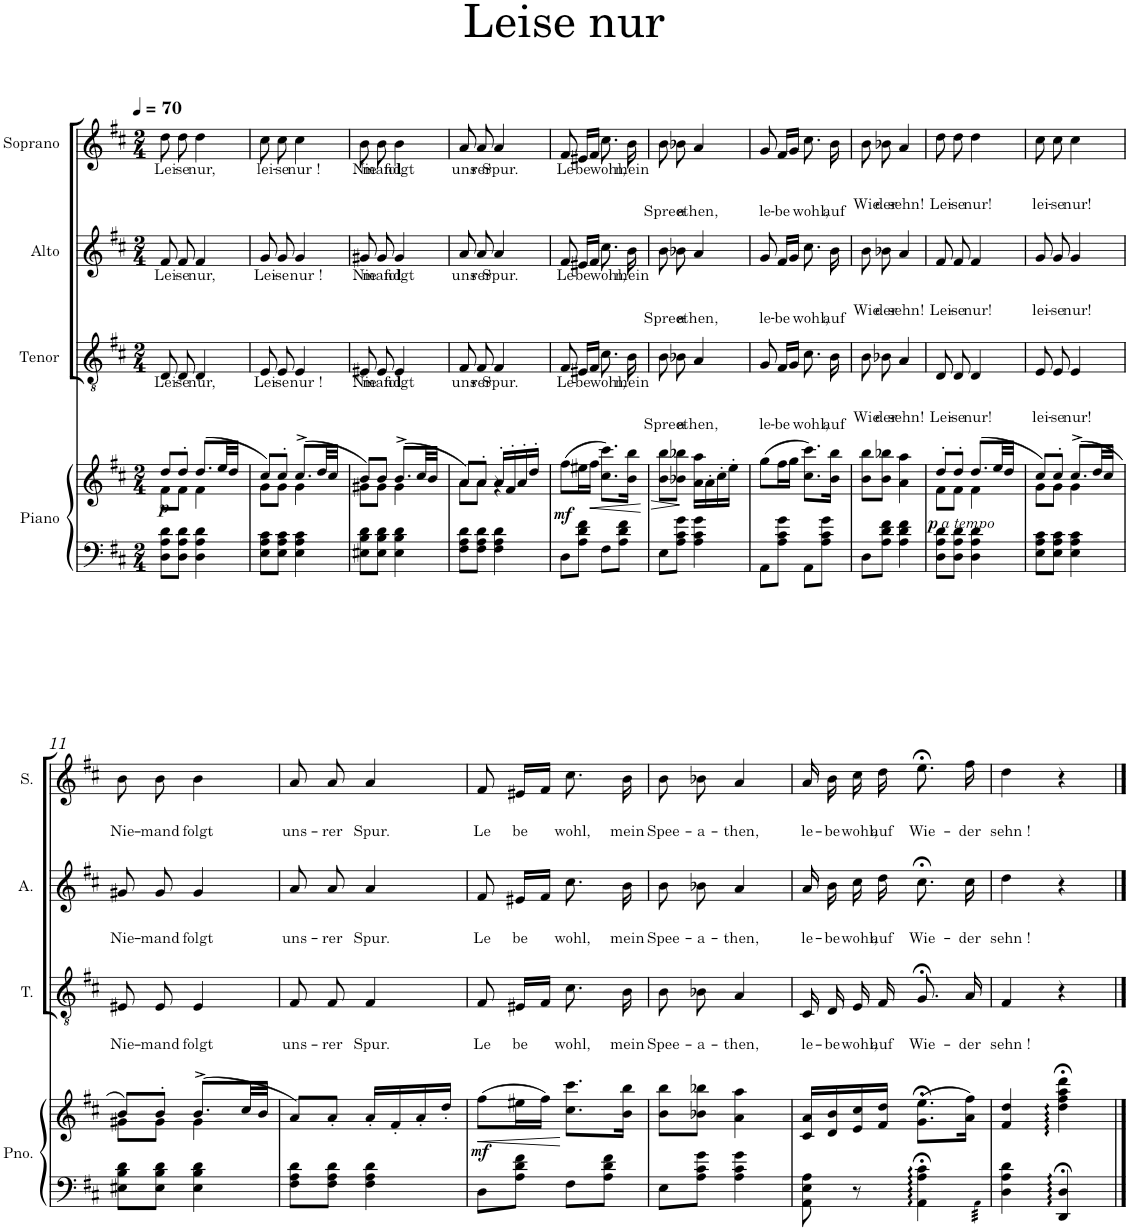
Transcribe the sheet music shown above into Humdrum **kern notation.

**kern	**kern	**dynam	**kern	**text	**text	**kern	**text	**text	**kern	**text	**text
*part4	*part4	*part4	*part3	*part3	*part3	*part2	*part2	*part2	*part1	*part1	*part1
*staff5	*staff4	*staff4/5	*staff3	*staff3	*staff3	*staff2	*staff2	*staff2	*staff1	*staff1	*staff1
*I"Piano	*	*	*I"Tenor	*	*	*I"Alto	*	*	*I"Soprano	*	*
*I'Pno.	*	*	*I'T.	*	*	*I'A.	*	*	*I'S.	*	*
*clefF4	*clefG2	*	*clefGv2	*	*	*clefG2	*	*	*clefG2	*	*
*k[f#c#]	*k[f#c#]	*	*k[f#c#]	*	*	*k[f#c#]	*	*	*k[f#c#]	*	*
*M2/4	*M2/4	*	*M2/4	*	*	*M2/4	*	*	*M2/4	*	*
*MM70	*MM70	*	*MM70	*	*	*MM70	*	*	*MM70	*	*
=1	=1	=1	=1	=1	=1	=1	=1	=1	=1	=1	=1
*	*^	*	*	*	*	*	*	*	*	*	*
!	!	!	!LO:DY:b	!	!LO:LY:b	!	!	!LO:LY:b	!	!	!LO:LY:b	!
8D\ 8A\ 8d\L	8dd/L	8f#\L	p	8D/	Lei-	.	8f#/	Lei-	.	8dd\	Lei-	.
!	!	!	!	!	!LO:LY:b	!	!	!LO:LY:b	!	!	!LO:LY:b	!
8D\ 8A\ 8d\J	8dd'/J	8f#\J	.	8D/	-se	.	8f#/	-se	.	8dd\	-se	.
!	!	!	!	!	!LO:LY:b	!	!	!LO:LY:b	!	!	!LO:LY:b	!
4D\ 4A\ 4d\	(8.dd/L	4f#\	.	4D/	nur,	.	4f#/	nur,	.	4dd\	nur,	.
.	32ee/LL	.	.	.	.	.	.	.	.	.	.	.
.	32dd/JJJ	.	.	.	.	.	.	.	.	.	.	.
=2	=2	=2	=2	=2	=2	=2	=2	=2	=2	=2	=2	=2
!	!	!	!	!	!LO:LY:b	!	!	!LO:LY:b	!	!	!LO:LY:b	!
8E\ 8A\ 8c#\L	8cc#/L)	8g\L	.	8E/	Lei-	.	8g/	Lei-	.	8cc#\	lei-	.
!	!	!	!	!	!LO:LY:b	!	!	!LO:LY:b	!	!	!LO:LY:b	!
8E\ 8A\ 8c#\J	8cc#'/J	8g\J	.	8E/	-se	.	8g/	-se	.	8cc#\	-se	.
!	!	!	!	!	!LO:LY:b	!	!	!LO:LY:b	!	!	!LO:LY:b	!
4E\ 4A\ 4c#\	(8.cc#^/L	4g\	.	4E/	nur !	.	4g/	nur !	.	4cc#\	nur !	.
.	32dd/LL	.	.	.	.	.	.	.	.	.	.	.
.	32cc#/JJJ	.	.	.	.	.	.	.	.	.	.	.
=3	=3	=3	=3	=3	=3	=3	=3	=3	=3	=3	=3	=3
!	!	!	!	!	!LO:LY:b	!	!	!LO:LY:b	!	!	!LO:LY:b	!
8E#X\ 8B\ 8d\L	8b/L)	8g#X\L	.	8E#X/	Nie-	.	8g#X/	Nie-	.	8b\	Nie-	.
!	!	!	!	!	!LO:LY:b	!	!	!LO:LY:b	!	!	!LO:LY:b	!
8E#\ 8B\ 8d\J	8b/J	8g#\J	.	8E#/	-mand	.	8g#/	-mand	.	8b\	-mand	.
!	!	!	!	!	!LO:LY:b	!	!	!LO:LY:b	!	!	!LO:LY:b	!
4E#\ 4B\ 4d\	(8.b^/L	4g#\	.	4E#/	folgt	.	4g#/	folgt	.	4b\	folgt	.
.	32cc#/LL	.	.	.	.	.	.	.	.	.	.	.
.	32b/JJJ	.	.	.	.	.	.	.	.	.	.	.
=4	=4	=4	=4	=4	=4	=4	=4	=4	=4	=4	=4	=4
!	!	!	!	!	!LO:LY:b	!	!	!LO:LY:b	!	!	!LO:LY:b	!
8F#\ 8A\ 8d\L	8a/L)	8a\L	.	8F#/	uns-	.	8a/	uns-	.	8a/	uns-	.
!	!	!	!	!	!LO:LY:b	!	!	!LO:LY:b	!	!	!LO:LY:b	!
8F#\ 8A\ 8d\J	8a'/J	8a\J	.	8F#/	-rer	.	8a/	-rer	.	8a/	-rer	.
!	!	!	!	!	!LO:LY:b	!	!	!LO:LY:b	!	!	!LO:LY:b	!
4F#\ 4A\ 4d\	16a'/LL	4r	.	4F#/	Spur.	.	4a/	Spur.	.	4a/	Spur.	.
.	16f#'/	.	.	.	.	.	.	.	.	.	.	.
.	16a'/	.	.	.	.	.	.	.	.	.	.	.
.	16dd'/JJ	.	.	.	.	.	.	.	.	.	.	.
*	*v	*v	*	*	*	*	*	*	*	*	*	*
=5	=5	=5	=5	=5	=5	=5	=5	=5	=5	=5	=5
!	!	!LO:DY:b	!	!LO:LY:b	!	!	!LO:LY:b	!	!	!LO:LY:b	!
8D\L	(8ff#\L	mf	8F#/	Le-	.	8f#/	Le-	.	8f#/	Le-	.
!	!	!	!	!LO:LY:b	!	!	!LO:LY:b	!	!	!LO:LY:b	!
8A\ 8d\ 8f#\J	16ee#X\L	.	16E#X/LL	-be	.	16e#X/LL	-be	.	16e#X/LL	-be	.
!	!	!LO:HP:b	!	!	!	!	!	!	!	!	!
.	16ff#\JJ	<	16F#/JJ	.	.	16f#/JJ	.	.	16f#/JJ	.	.
!	!	!	!	!LO:LY:b	!	!	!LO:LY:b	!	!	!LO:LY:b	!
8F#\L	8.cc#\ 8.ccc#\L)	.	8.c#\	wohl,	.	8.cc#\	wohl,	.	8.cc#\	wohl,	.
8A\ 8d\ 8f#\J	.	.	.	.	.	.	.	.	.	.	.
!	!	!	!	!LO:LY:b	!	!	!LO:LY:b	!	!	!LO:LY:b	!
.	16b\ 16bb\Jk	.	16B\	mein	.	16b\	mein	.	16b\	mein	.
.	.	[	.	.	.	.	.	.	.	.	.
=6	=6	=6	=6	=6	=6	=6	=6	=6	=6	=6	=6
!	!	!LO:HP:b	!	!	!LO:LY:b	!	!	!LO:LY:b	!	!	!LO:LY:b
8E\L	8b\ 8bb\L	>	8B\	.	Spree-	8b\	.	Spree-	8b\	.	Spree-
!	!	!	!	!	!LO:LY:b	!	!	!LO:LY:b	!	!	!LO:LY:b
8A\ 8c#\ 8g\J	8b-X\ 8bb-X\J	]	8B-X\	.	-a-	8b-X\	.	-a-	8b-X\	.	-a-
!	!	!	!	!	!LO:LY:b	!	!	!LO:LY:b	!	!	!LO:LY:b
4A\ 4c#\ 4g\	16a\ 16aa\LL	.	4A/	.	-then,	4a/	.	-then,	4a/	.	-then,
.	16a'\	.	.	.	.	.	.	.	.	.	.
.	16cc#'\	.	.	.	.	.	.	.	.	.	.
.	16ee'\JJ	.	.	.	.	.	.	.	.	.	.
=7	=7	=7	=7	=7	=7	=7	=7	=7	=7	=7	=7
!	!	!	!	!	!LO:LY:b	!	!	!LO:LY:b	!	!	!LO:LY:b
8AA\L	(8gg\L	.	8G/	.	le-	8g/	.	le-	8g/	.	le-
!	!	!	!	!	!LO:LY:b	!	!	!LO:LY:b	!	!	!LO:LY:b
8A\ 8c#\ 8g\J	16ff#\L	.	16F#/LL	.	-be	16f#/LL	.	-be	16f#/LL	.	-be
.	16gg\JJ	.	16G/JJ	.	.	16g/JJ	.	.	16g/JJ	.	.
!	!	!	!	!	!LO:LY:b	!	!	!LO:LY:b	!	!	!LO:LY:b
8AA\L	8.cc#\ 8.ccc#\L)	.	8.c#\	.	wohl,	8.cc#\	.	wohl,	8.cc#\	.	wohl,
8A\ 8c#\ 8g\J	.	.	.	.	.	.	.	.	.	.	.
!	!	!	!	!	!LO:LY:b	!	!	!LO:LY:b	!	!	!LO:LY:b
.	16b\ 16bb\Jk	.	16B\	.	auf	16b\	.	auf	16b\	.	auf
=8	=8	=8	=8	=8	=8	=8	=8	=8	=8	=8	=8
!	!	!	!	!	!LO:LY:b	!	!	!LO:LY:b	!	!	!LO:LY:b
8D\L	8b\ 8bb\L	.	8B\	.	Wie-	8b\	.	Wie-	8b\	.	Wie-
!	!	!	!	!	!LO:LY:b	!	!	!LO:LY:b	!	!	!LO:LY:b
8A\ 8d\ 8f#\J	8b\ 8bb-X\J	.	8B-X\	.	-der-	8b-X\	.	-der-	8b-X\	.	-der-
!	!	!	!	!	!LO:LY:b	!	!	!LO:LY:b	!	!	!LO:LY:b
4A\ 4d\ 4f#\	4a\ 4aa\	.	4A/	.	-sehn!	4a/	.	-sehn!	4a/	.	-sehn!
=9	=9	=9	=9	=9	=9	=9	=9	=9	=9	=9	=9
*	*^	*	*	*	*	*	*	*	*	*	*
!	!	!	!	!	!	!LO:LY:b	!	!	!LO:LY:b	!	!	!LO:LY:b
8D\ 8A\ 8d\L	8dd'/L	8f#\L	.	8D/	.	Lei-	8f#/	.	Lei-	8dd\	.	Lei-
!	!	!	!LO:DY:b	!	!	!LO:LY:b	!	!	!LO:LY:b	!	!	!LO:LY:b
!	!	!	!LO:DY:n=1:b	!	!	!	!	!	!	!	!	!
8D\ 8A\ 8d\J	8dd'/J	8f#\J	p other-dynamics	8D/	.	-se	8f#/	.	-se	8dd\	.	-se
!	!	!	!	!	!	!LO:LY:b	!	!	!LO:LY:b	!	!	!LO:LY:b
4D\ 4A\ 4d\	(8.dd/L	4f#\	.	4D/	.	nur!	4f#/	.	nur!	4dd\	.	nur!
.	32ee/LL	.	.	.	.	.	.	.	.	.	.	.
.	32dd/JJJ	.	.	.	.	.	.	.	.	.	.	.
=10	=10	=10	=10	=10	=10	=10	=10	=10	=10	=10	=10	=10
!	!	!	!	!	!	!LO:LY:b	!	!	!LO:LY:b	!	!	!LO:LY:b
8E\ 8A\ 8c#\L	8cc#/L)	8g\L	.	8E/	.	lei-	8g/	.	lei-	8cc#\	.	lei-
!	!	!	!	!	!	!LO:LY:b	!	!	!LO:LY:b	!	!	!LO:LY:b
8E\ 8A\ 8c#\J	8cc#'/J	8g\J	.	8E/	.	-se	8g/	.	-se	8cc#\	.	-se
!	!	!	!	!	!	!LO:LY:b	!	!	!LO:LY:b	!	!	!LO:LY:b
4E\ 4A\ 4c#\	(8.cc#^/L	4g\	.	4E/	.	nur!	4g/	.	nur!	4cc#\	.	nur!
.	32dd/LL	.	.	.	.	.	.	.	.	.	.	.
.	32cc#/JJJ	.	.	.	.	.	.	.	.	.	.	.
!!LO:LB:g=z
=11	=11	=11	=11	=11	=11	=11	=11	=11	=11	=11	=11	=11
!	!	!	!	!	!	!LO:LY:b	!	!	!LO:LY:b	!	!	!LO:LY:b
8E#X\ 8B\ 8d\L	8b/L)	8g#X\L	.	8E#X/	.	Nie-	8g#X/	.	Nie-	8b\	.	Nie-
!	!	!	!	!	!	!LO:LY:b	!	!	!LO:LY:b	!	!	!LO:LY:b
8E#\ 8B\ 8d\J	8b'/J	8g#\J	.	8E#/	.	-mand	8g#/	.	-mand	8b\	.	-mand
!	!	!	!	!	!	!LO:LY:b	!	!	!LO:LY:b	!	!	!LO:LY:b
4E#\ 4B\ 4d\	(8.b^/L	4g#\	.	4E#/	.	folgt	4g#/	.	folgt	4b\	.	folgt
.	32cc#/LL	.	.	.	.	.	.	.	.	.	.	.
.	32b/JJJ	.	.	.	.	.	.	.	.	.	.	.
*	*v	*v	*	*	*	*	*	*	*	*	*	*
=12	=12	=12	=12	=12	=12	=12	=12	=12	=12	=12	=12
!	!	!	!	!	!LO:LY:b	!	!	!LO:LY:b	!	!	!LO:LY:b
8F#\ 8A\ 8d\L	8a/L)	.	8F#/	.	uns-	8a/	.	uns-	8a/	.	uns-
!	!	!	!	!	!LO:LY:b	!	!	!LO:LY:b	!	!	!LO:LY:b
8F#\ 8A\ 8d\J	8a'/J	.	8F#/	.	-rer	8a/	.	-rer	8a/	.	-rer
!	!	!	!	!	!LO:LY:b	!	!	!LO:LY:b	!	!	!LO:LY:b
4F#\ 4A\ 4d\	16a'/LL	.	4F#/	.	Spur.	4a/	.	Spur.	4a/	.	Spur.
.	16f#'/	.	.	.	.	.	.	.	.	.	.
.	16a'/	.	.	.	.	.	.	.	.	.	.
.	16dd'/JJ	.	.	.	.	.	.	.	.	.	.
=13	=13	=13	=13	=13	=13	=13	=13	=13	=13	=13	=13
!	!	!LO:HP:b	!	!	!LO:LY:b	!	!	!LO:LY:b	!	!	!LO:LY:b
!	!	!LO:DY:n=1:b	!	!	!	!	!	!	!	!	!
8D\L	(8ff#\L	< mf	8F#/	.	Le	8f#/	.	Le	8f#/	.	Le
!	!	!	!	!	!LO:LY:b	!	!	!LO:LY:b	!	!	!LO:LY:b
8A\ 8d\ 8f#\J	16ee#X\L	.	16E#X/LL	.	be	16e#X/LL	.	be	16e#X/LL	.	be
.	16ff#\JJ)	.	16F#/JJ	.	.	16f#/JJ	.	.	16f#/JJ	.	.
!	!	!	!	!	!LO:LY:b	!	!	!LO:LY:b	!	!	!LO:LY:b
8F#\L	8.cc#\ 8.ccc#\L	[	8.c#\	.	wohl,	8.cc#\	.	wohl,	8.cc#\	.	wohl,
8A\ 8d\ 8f#\J	.	.	.	.	.	.	.	.	.	.	.
!	!	!	!	!	!LO:LY:b	!	!	!LO:LY:b	!	!	!LO:LY:b
.	16b\ 16bb\Jk	.	16B\	.	mein	16b\	.	mein	16b\	.	mein
=14	=14	=14	=14	=14	=14	=14	=14	=14	=14	=14	=14
!	!	!	!	!	!LO:LY:b	!	!	!LO:LY:b	!	!	!LO:LY:b
8E\L	8b\ 8bb\L	.	8B\	.	Spee-	8b\	.	Spee-	8b\	.	Spee-
!	!	!	!	!	!LO:LY:b	!	!	!LO:LY:b	!	!	!LO:LY:b
8A\ 8c#\ 8g\J	8b-X\ 8bb-X\J	.	8B-X\	.	-a-	8b-X\	.	-a-	8b-X\	.	-a-
!	!	!	!	!	!LO:LY:b	!	!	!LO:LY:b	!	!	!LO:LY:b
4A\ 4c#\ 4g\	4a\ 4aa\	.	4A/	.	-then,	4a/	.	-then,	4a/	.	-then,
=15	=15	=15	=15	=15	=15	=15	=15	=15	=15	=15	=15
!	!	!	!	!	!LO:LY:b	!	!	!LO:LY:b	!	!	!LO:LY:b
8AA\ 8E\ 8A\	16c#/ 16a/LL	.	16C#/	.	le-	16a/	.	le-	16a/	.	le-
!	!	!	!	!	!LO:LY:b	!	!	!LO:LY:b	!	!	!LO:LY:b
.	16d/ 16b/	.	16D/	.	-be	16b\	.	-be	16b\	.	-be
!	!	!	!	!	!LO:LY:b	!	!	!LO:LY:b	!	!	!LO:LY:b
8r	16e/ 16cc#/	.	16E/	.	wohl,	16cc#\	.	wohl,	16cc#\	.	wohl,
!	!	!	!	!	!LO:LY:b	!	!	!LO:LY:b	!	!	!LO:LY:b
.	16f#/ 16dd/JJ	.	16F#/	.	auf	16dd\	.	auf	16dd\	.	auf
!	!	!	!	!	!LO:LY:b	!	!	!LO:LY:b	!	!	!LO:LY:b
4AA\::;< 4A\::;< 4c#\::;<	(8.g\;< 8.ee\;<L	.	8.G;</	.	Wie-	8.cc#;<\	.	Wie-	8.ee;<\	.	Wie-
!	!	!	!	!	!LO:LY:b	!	!	!LO:LY:b	!	!	!LO:LY:b
.	16a\ 16ff#\Jk)	.	16A/	.	-der	16cc#\	.	-der	16ff#\	.	-der
4qAA@32@\	.	.	.	.	.	.	.	.	.	.	.
=16	=16	=16	=16	=16	=16	=16	=16	=16	=16	=16	=16
!	!	!	!	!	!LO:LY:b	!	!	!LO:LY:b	!	!	!LO:LY:b
4D\ 4A\ 4d\	4f#/ 4dd/	.	4F#/	.	sehn !	4dd\	.	sehn !	4dd\	.	sehn !
4DD/:;< 4D/:;<	4dd\::;< 4ff#\::;< 4aa\::;< 4ddd\::;<	.	4r	.	.	4r	.	.	4r	.	.
==	==	==	==	==	==	==	==	==	==	==	==
*-	*-	*-	*-	*-	*-	*-	*-	*-	*-	*-	*-
